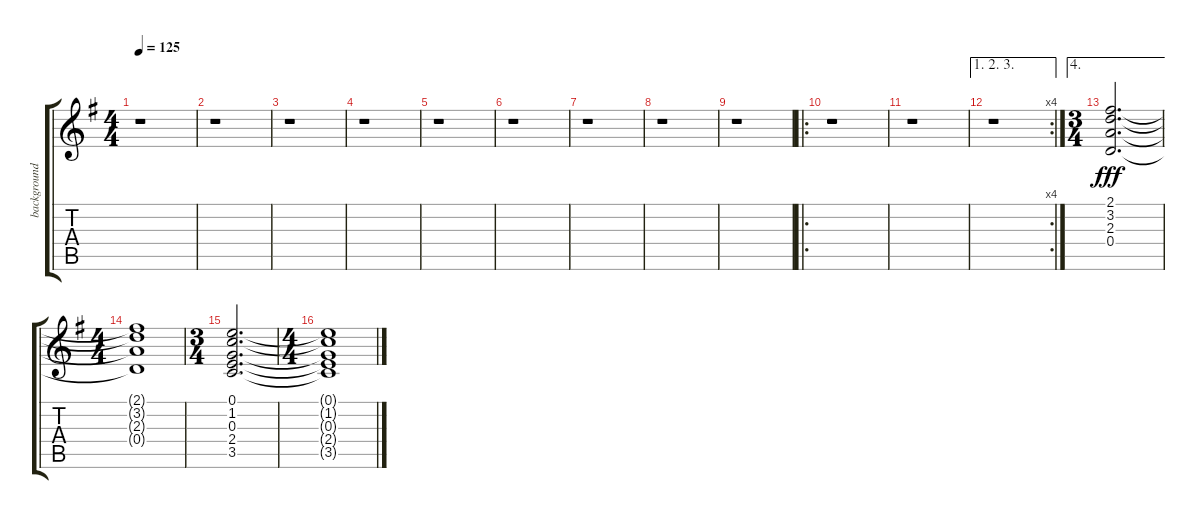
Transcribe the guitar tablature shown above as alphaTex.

\track ("background piano" "background") {instrument acousticguitarnylon}
\staff {score tabs}
\tuning (E4 B3 G3 D3 A2 E2) {hide}
\ts (4 4)
\tempo 125
\clef g2
\ks g
r.1{dy fff} |
r.1 |
r.1 |
r.1 |
r.1 |
r.1 |
r.1 |
r.1 |
r.1 |
\ro
r.1 |
r.1 |
\ae (1 2 3)
\rc 4
r.1 |
\ae 4
\ts (3 4)
(2.1 3.2 2.3 0.4).2{d} |
\ts (4 4)
(2.1{t} 3.2{t} 2.3{t} 0.4{t}).1 |
\ts (3 4)
(0.1 1.2 0.3 2.4 3.5).2{d} |
\ts (4 4)
(0.1{t} 1.2{t} 0.3{t} 2.4{t} 3.5{t}).1
